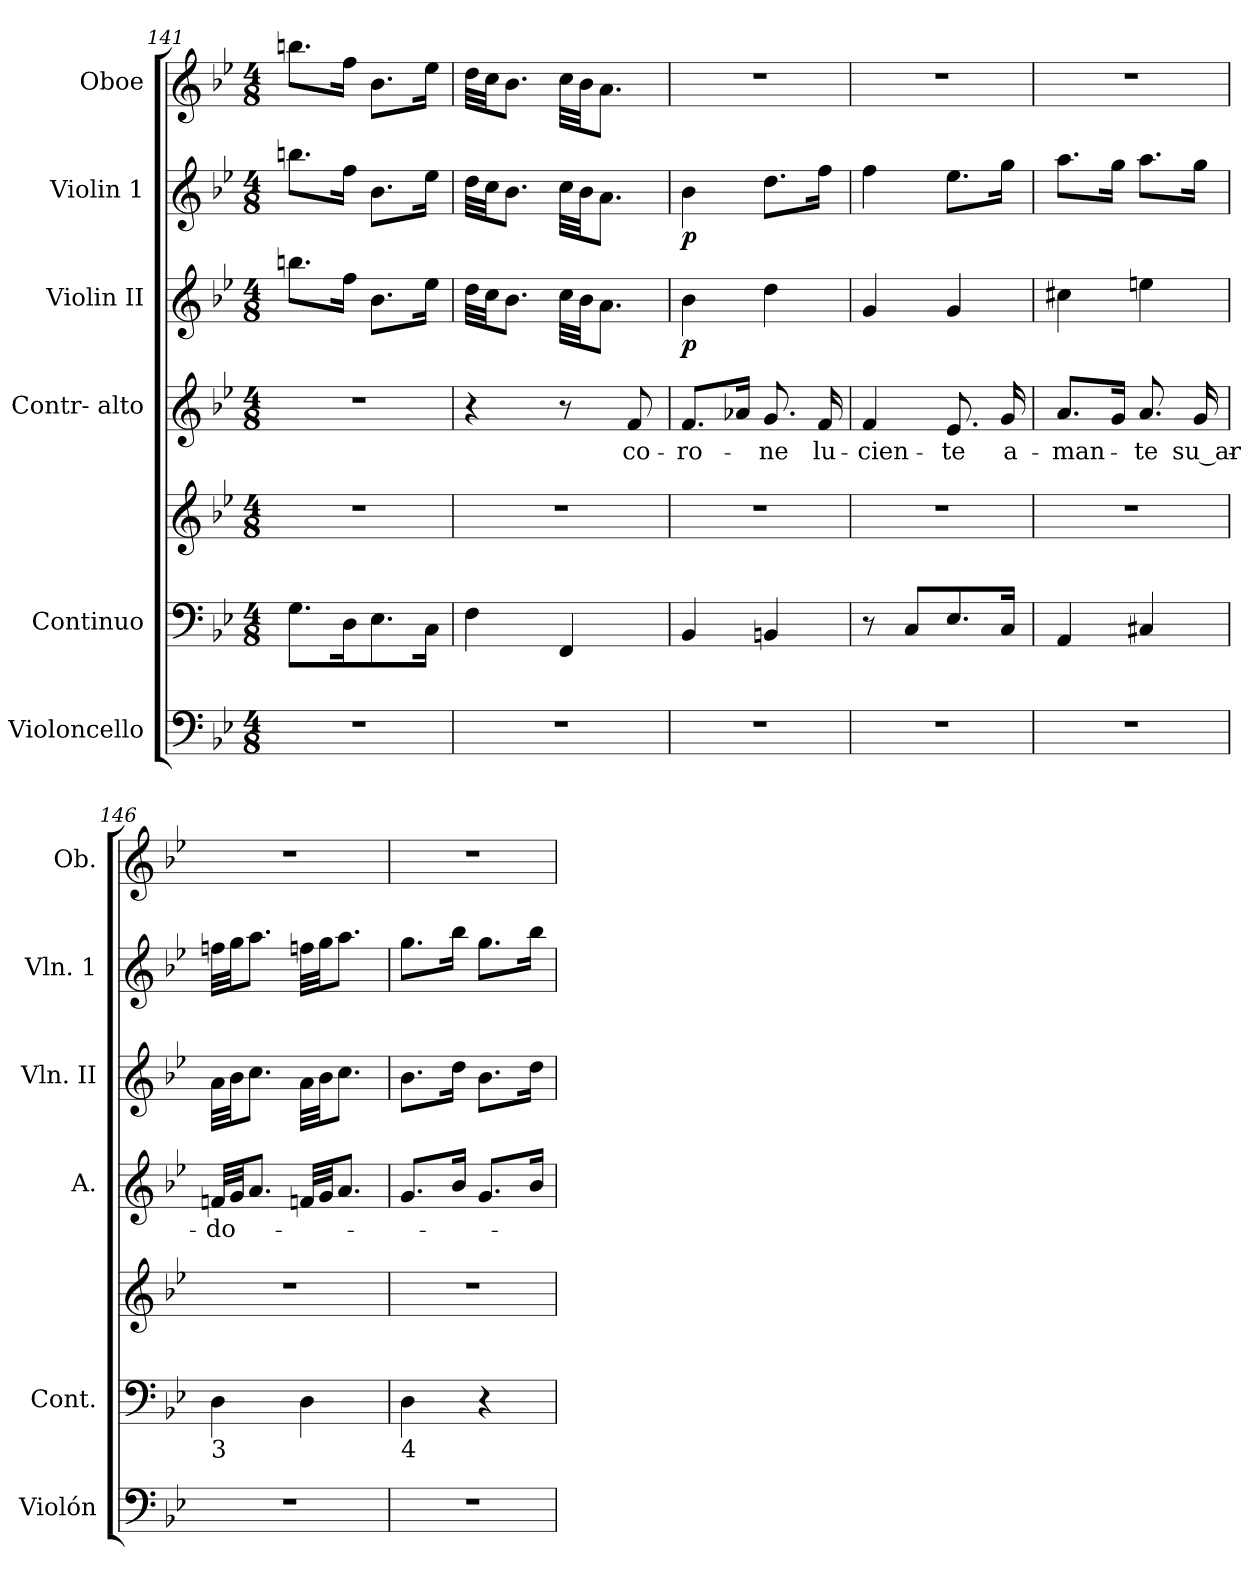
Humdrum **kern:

**kern	**kern	**kern	**kern	**text	**kern	**dynam	**kern	**dynam	**kern
*part6	*part5	*part5	*part4	*part4	*part3	*part3	*part2	*part2	*part1
*staff7	*staff6	*staff5	*staff4	*staff4	*staff3	*staff3	*staff2	*staff2	*staff1
*I"Violoncello	*I"Continuo	*	*I"Contr- alto	*	*I"Violin II	*	*I"Violin 1	*	*I"Oboe
*I'Violón	*I'Cont.	*	*I'A.	*	*I'Vln. II	*	*I'Vln. 1	*	*I'Ob.
*clefF4	*clefF4	*clefG2	*clefG2	*	*clefG2	*	*clefG2	*	*clefG2
*k[b-e-]	*k[b-e-]	*k[b-e-]	*k[b-e-]	*	*k[b-e-]	*	*k[b-e-]	*	*k[b-e-]
*B-:	*B-:	*B-:	*B-:	*	*B-:	*	*B-:	*	*B-:
*M4/8	*M4/8	*M4/8	*M4/8	*	*M4/8	*	*M4/8	*	*M4/8
=141	=141	=141	=141	=141	=141	=141	=141	=141	=141
!LO:N:vis=1	!	!LO:N:vis=1	!LO:N:vis=1	!	!	!	!	!	!
2r	8.Gi\L	2r	2r	.	8.bbni\L	.	8.bbni\L	.	8.bbni\L
.	16Di\k	.	.	.	16ffi\Jk	.	16ffi\Jk	.	16ffi\Jk
.	8.E-i\	.	.	.	8.b-i\L	.	8.b-i\L	.	8.b-i\L
.	16Ci\Jk	.	.	.	16ee-i\Jk	.	16ee-i\Jk	.	16ee-i\Jk
=142	=142	=142	=142	=142	=142	=142	=142	=142	=142
!LO:N:vis=1	!	!LO:N:vis=1	!	!	!	!	!	!	!
2r	4Fi\	2r	4r	.	32ddi\LLL	.	32ddi\LLL	.	32ddi\LLL
.	.	.	.	.	32cci\JJ	.	32cci\JJ	.	32cci\JJ
.	.	.	.	.	8.b-i\J	.	8.b-i\J	.	8.b-i\J
.	4FFi/	.	8r	.	32cci\LLL	.	32cci\LLL	.	32cci\LLL
.	.	.	.	.	32b-i\JJ	.	32b-i\JJ	.	32b-i\JJ
.	.	.	.	.	8.ai\J	.	8.ai\J	.	8.ai\J
!	!	!	!	!LO:LY:b:color=#000000	!	!	!	!	!
.	.	.	8fi/	co-	.	.	.	.	.
!!LO:LB:g=z
=143	=143	=143	=143	=143	=143	=143	=143	=143	=143
!LO:N:vis=1	!	!LO:N:vis=1	!	!	!	!	!	!	!
!	!	!	!	!LO:LY:b:color=#000000	!	!	!	!	!LO:N:vis=1
2r	4BB-i/	2r	8.fi/L	-ro-	4b-i\	p	4b-i\	p	2r
.	.	.	16a-Xi/Jk	.	.	.	.	.	.
!	!	!	!	!LO:LY:b:color=#000000	!	!	!	!	!
.	4BBni/	.	8.gi/	-ne	4ddi\	.	8.ddi\L	.	.
!	!	!	!	!LO:LY:b:color=#000000	!	!	!	!	!
.	.	.	16fi/	lu-	.	.	16ffi\Jk	.	.
=144	=144	=144	=144	=144	=144	=144	=144	=144	=144
!LO:N:vis=1	!	!LO:N:vis=1	!	!	!	!	!	!	!
!	!	!	!	!LO:LY:b:color=#000000	!	!	!	!	!LO:N:vis=1
2r	8r	2r	4fi/	-cien-	4gi/	.	4ffi\	.	2r
.	8Ci/L	.	.	.	.	.	.	.	.
!	!	!	!	!LO:LY:b:color=#000000	!	!	!	!	!
.	8.E-i/	.	8.e-i/	-te	4gi/	.	8.ee-i\L	.	.
!	!	!	!	!LO:LY:b:color=#000000	!	!	!	!	!
.	16Ci/Jk	.	16gi/	a-	.	.	16ggi\Jk	.	.
=145	=145	=145	=145	=145	=145	=145	=145	=145	=145
!LO:N:vis=1	!	!LO:N:vis=1	!	!	!	!	!	!	!
!	!	!	!	!LO:LY:b:color=#000000	!	!	!	!	!LO:N:vis=1
2r	4AAi/	2r	8.ai/L	-man-	4cc#Xi\	.	8.aai\L	.	2r
.	.	.	16gi/Jk	.	.	.	16ggi\Jk	.	.
!	!	!	!	!LO:LY:b:color=#000000	!	!	!	!	!
.	4C#Xi/	.	8.ai/	-te	4eeni\	.	8.aai\L	.	.
!	!	!	!	!LO:LY:b:color=#000000	!	!	!	!	!
.	.	.	16gi/	su_ar-	.	.	16ggi\Jk	.	.
=146	=146	=146	=146	=146	=146	=146	=146	=146	=146
!LO:N:vis=1	!	!LO:N:vis=1	!	!	!	!	!	!	!
!	!LO:TX:b:t=3	!	!	!	!	!	!	!	!
!	!	!	!	!LO:LY:b:color=#000000	!	!	!	!	!LO:N:vis=1
2r	4Di\	2r	32fni/LLL	-do-	32ai\LLL	.	32ffni\LLL	.	2r
.	.	.	32gi/JJ	.	32b-i\JJ	.	32ggi\JJ	.	.
.	.	.	8.ai/J	.	8.cci\J	.	8.aai\J	.	.
.	4Di\	.	32fni/LLL	.	32ai\LLL	.	32ffni\LLL	.	.
.	.	.	32gi/JJ	.	32b-i\JJ	.	32ggi\JJ	.	.
.	.	.	8.ai/J	.	8.cci\J	.	8.aai\J	.	.
=147	=147	=147	=147	=147	=147	=147	=147	=147	=147
!	!LO:TX:b:t=4	!	!	!	!	!	!	!	!
!LO:N:vis=1	!	!LO:N:vis=1	!	!	!	!	!	!	!LO:N:vis=1
2r	4Di\	2r	8.gi/L	.	8.b-i\L	.	8.ggi\L	.	2r
.	.	.	16b-i/Jk	.	16ddi\Jk	.	16bb-i\Jk	.	.
.	4r	.	8.gi/L	.	8.b-i\L	.	8.ggi\L	.	.
.	.	.	16b-i/Jk	.	16ddi\Jk	.	16bb-i\Jk	.	.
=	=	=	=	=	=	=	=	=	=
*-	*-	*-	*-	*-	*-	*-	*-	*-	*-
